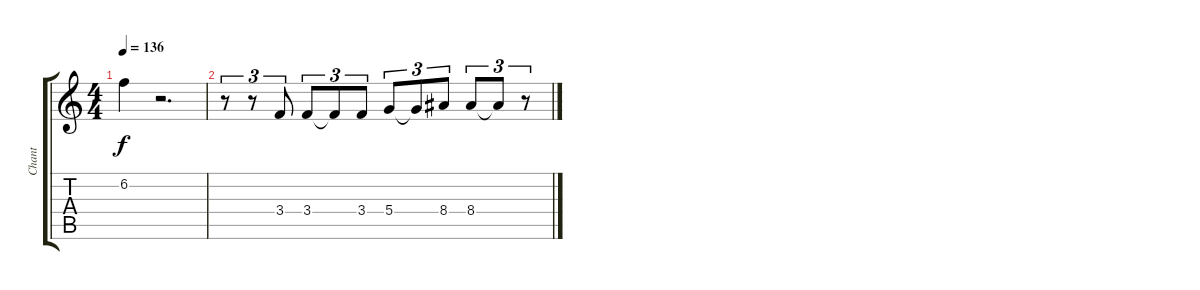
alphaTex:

\track ("Chant" "Chant") {instrument electricguitarclean}
\staff {score tabs}
\tuning (E4 B3 G3 D3 A2 E2) {hide}
\ts (4 4)
\tempo 136
\clef g2
\ks c
6.2{t}.4{dy f} r.2{d} |
r.8{tu (3 2)} r.8{tu (3 2)} 3.4.8{tu (3 2)} 3.4.8{tu (3 2)} 3.4{t}.8{tu (3 2)} 3.4.8{tu (3 2)} 5.4.8{tu (3 2)} 5.4{t}.8{tu (3 2)} 8.4.8{tu (3 2)} 8.4.8{tu (3 2)} 8.4{t}.8{tu (3 2)} r.8{tu (3 2)}
